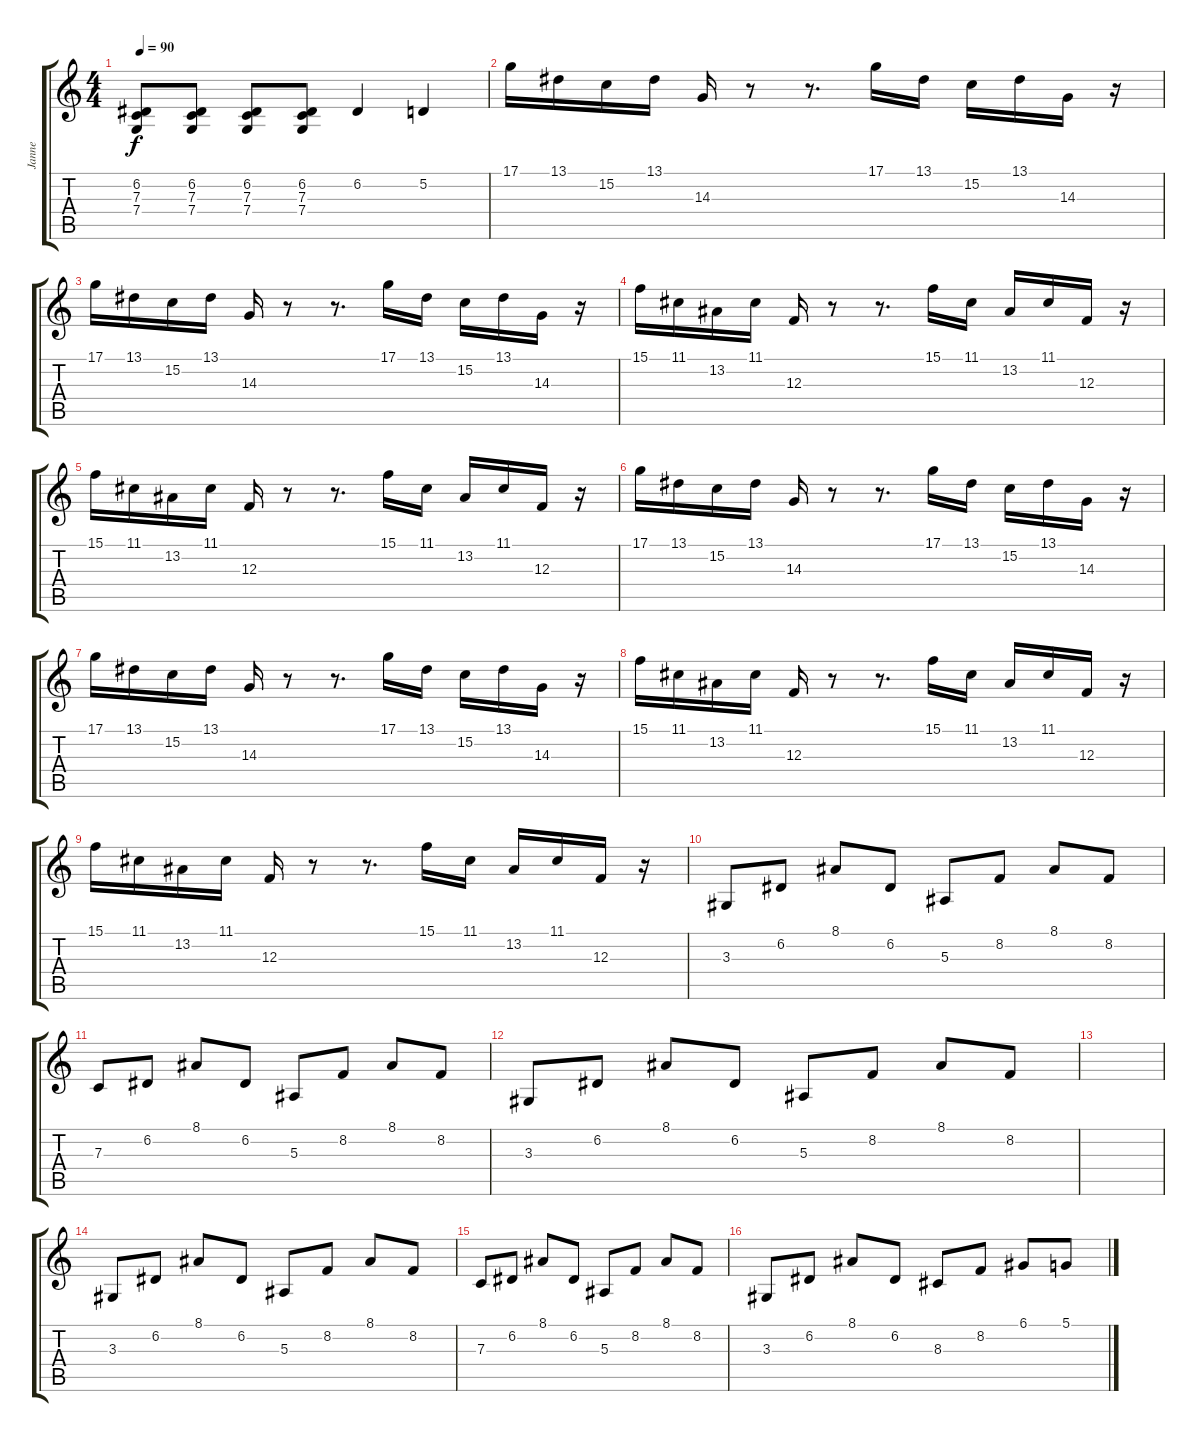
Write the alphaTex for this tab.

\track ("Janne" "Janne") {instrument fx5brightness}
\staff {score tabs}
\tuning (D4 A3 F3 C3 G2 C2) {hide}
\ts (4 4)
\tempo 90
\clef g2
\ks c
(6.2 7.3 7.4).8{dy f volume 11 instrument synthstrings2} (6.2 7.3 7.4).8 (6.2 7.3 7.4).8 (6.2 7.3 7.4).8 6.2.4 5.2.4 |
17.1.16{volume 15 instrument stringensemble1} 13.1.16 15.2.16 13.1.16 14.3.16 r.8 r.8{d} 17.1.16 13.1.16 15.2.16 13.1.16 14.3.16 r.16 |
17.1.16 13.1.16 15.2.16 13.1.16 14.3.16 r.8 r.8{d} 17.1.16 13.1.16 15.2.16 13.1.16 14.3.16 r.16 |
15.1.16 11.1.16 13.2.16 11.1.16 12.3.16 r.8 r.8{d} 15.1.16 11.1.16 13.2.16 11.1.16 12.3.16 r.16 |
15.1.16 11.1.16 13.2.16 11.1.16 12.3.16 r.8 r.8{d} 15.1.16 11.1.16 13.2.16 11.1.16 12.3.16 r.16 |
17.1.16{volume 15 instrument stringensemble1} 13.1.16 15.2.16 13.1.16 14.3.16 r.8 r.8{d} 17.1.16 13.1.16 15.2.16 13.1.16 14.3.16 r.16 |
17.1.16 13.1.16 15.2.16 13.1.16 14.3.16 r.8 r.8{d} 17.1.16 13.1.16 15.2.16 13.1.16 14.3.16 r.16 |
15.1.16 11.1.16 13.2.16 11.1.16 12.3.16 r.8 r.8{d} 15.1.16 11.1.16 13.2.16 11.1.16 12.3.16 r.16 |
15.1.16 11.1.16 13.2.16 11.1.16 12.3.16 r.8 r.8{d} 15.1.16 11.1.16 13.2.16 11.1.16 12.3.16 r.16 |
3.3.8{volume 11 instrument fx5brightness} 6.2.8 8.1.8 6.2.8 5.3.8 8.2.8 8.1.8 8.2.8 |
7.3.8 6.2.8 8.1.8 6.2.8 5.3.8 8.2.8 8.1.8 8.2.8 |
3.3.8{volume 11 instrument fx5brightness} 6.2.8 8.1.8 6.2.8 5.3.8 8.2.8 8.1.8 8.2.8 |
|
3.3.8{volume 11 instrument fx5brightness} 6.2.8 8.1.8 6.2.8 5.3.8 8.2.8 8.1.8 8.2.8 |
7.3.8 6.2.8 8.1.8 6.2.8 5.3.8 8.2.8 8.1.8 8.2.8 |
3.3.8{volume 11 instrument fx5brightness} 6.2.8 8.1.8 6.2.8 8.3.8 8.2.8 6.1.8 5.1.8
